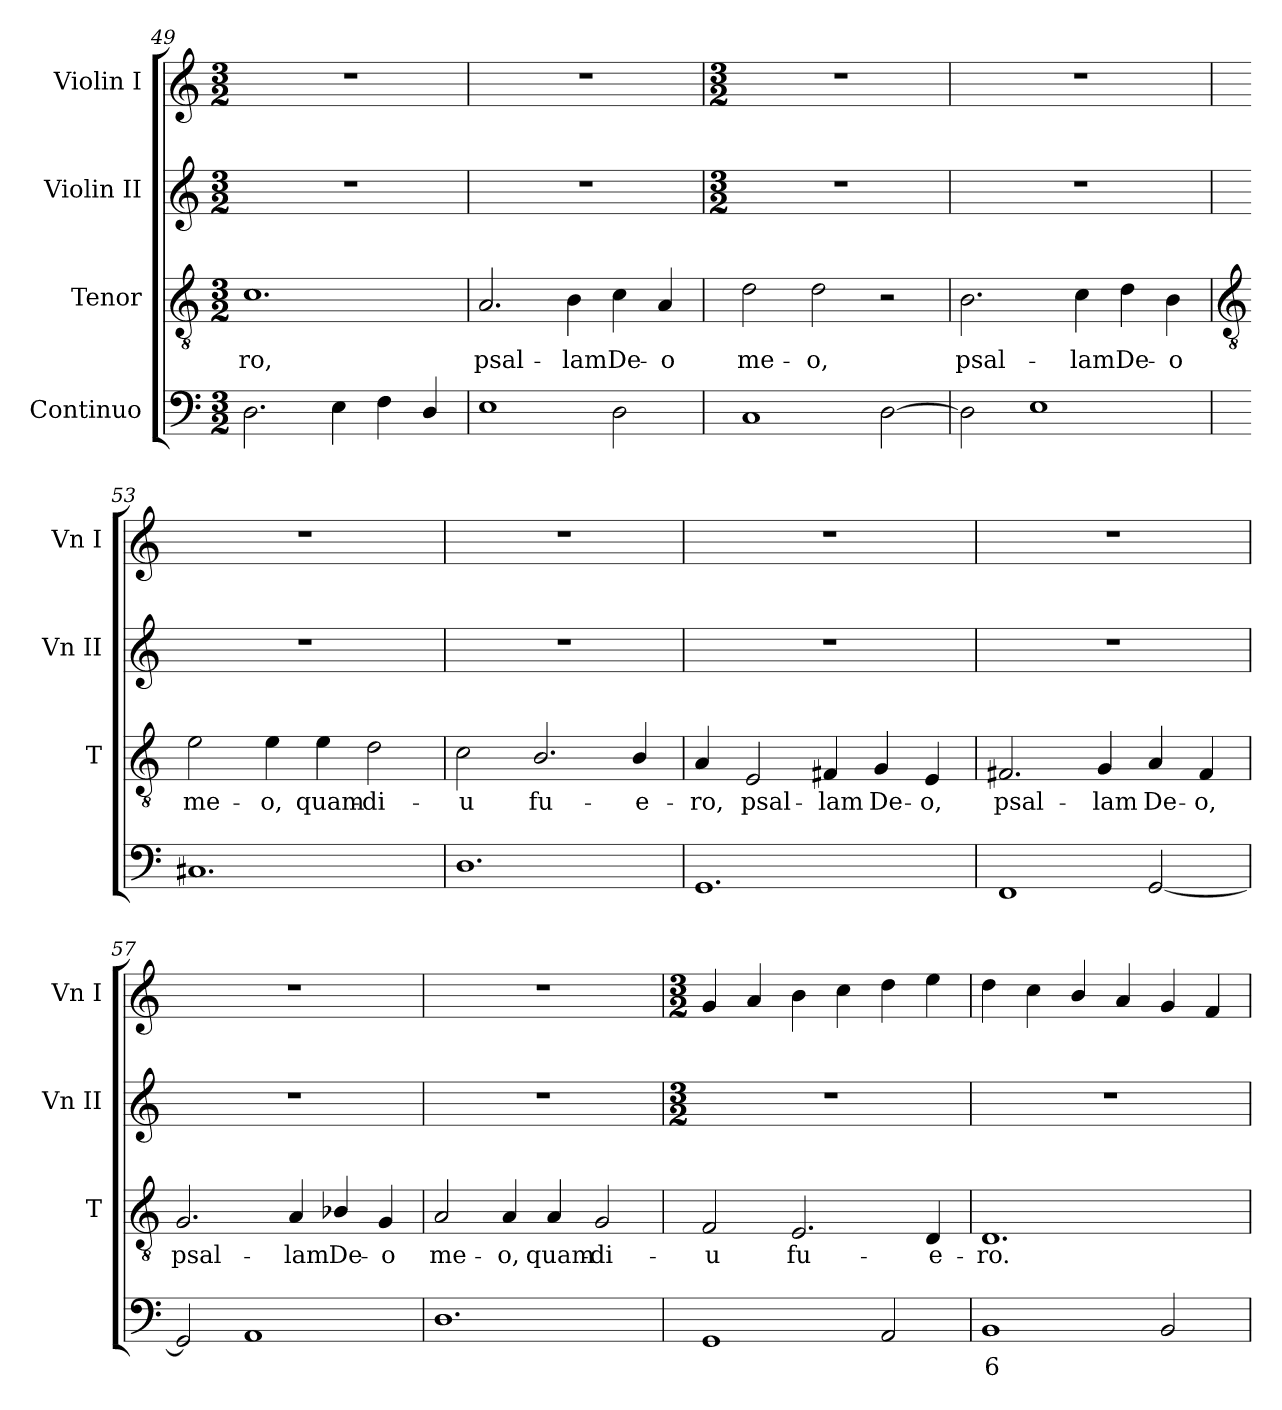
**kern	**text	**kern	**text	**kern	**kern
*part4	*part4	*part3	*part3	*part2	*part1
*staff4	*staff4	*staff3	*staff3	*staff2	*staff1
*I"Continuo	*	*I"Tenor	*	*I"Violin II	*I"Violin I
*	*	*I'T	*	*I'Vn II	*I'Vn I
*clefF4	*	*clefGv2	*	*clefG2	*clefG2
*k[]	*	*k[]	*	*k[]	*k[]
*C:	*	*C:	*	*C:	*C:
*M3/2	*	*M3/2	*	*M3/2	*M3/2
=49	=49	=49	=49	=49	=49
!	!	!	!LO:LY:b	!	!
2.D	.	1.c	-ro,	1.r	1.r
4E	.	.	.	.	.
4F	.	.	.	.	.
4D/	.	.	.	.	.
=50	=50	=50	=50	=50	=50
!	!	!	!LO:LY:b	!	!
1E	.	2.A	psal-	1.r	1.r
!	!	!	!LO:LY:b	!	!
.	.	4B	-lam	.	.
!	!	!	!LO:LY:b	!	!
2D	.	4c	De-	.	.
!	!	!	!LO:LY:b	!	!
.	.	4A	-o	.	.
!!LO:LB:g=z
=51	=51	=51	=51	=51	=51
*	*	*	*	*M3/2	*M3/2
!	!	!	!LO:LY:b	!	!
1C	.	2d	me-	1.r	1.r
!	!	!	!LO:LY:b	!	!
.	.	2d	-o,	.	.
[2D	.	2r	.	.	.
=52	=52	=52	=52	=52	=52
!	!	!	!LO:LY:b	!	!
2D]	.	2.B	psal-	1.r	1.r
1E	.	.	.	.	.
!	!	!	!LO:LY:b	!	!
.	.	4c	-lam	.	.
!	!	!	!LO:LY:b	!	!
.	.	4d	De-	.	.
!	!	!	!LO:LY:b	!	!
.	.	4B	-o	.	.
!!LO:LB:g=z
=53	=53	=53	=53	=53	=53
*	*	*clefGv2	*	*	*
!	!	!	!LO:LY:b	!	!
1.C#X	.	2e	me-	1.r	1.r
!	!	!	!LO:LY:b	!	!
.	.	4e	-o,	.	.
!	!	!	!LO:LY:b	!	!
.	.	4e	quam-	.	.
!	!	!	!LO:LY:b	!	!
.	.	2d	-di-	.	.
=54	=54	=54	=54	=54	=54
!	!	!	!LO:LY:b	!	!
1.D	.	2c	-u	1.r	1.r
!	!	!	!LO:LY:b	!	!
.	.	2.B/	fu-	.	.
!	!	!	!LO:LY:b	!	!
.	.	4B/	-e-	.	.
=55	=55	=55	=55	=55	=55
!	!	!	!LO:LY:b	!	!
1.GG	.	4A	-ro,	1.r	1.r
!	!	!	!LO:LY:b	!	!
.	.	2E	psal-	.	.
!	!	!	!LO:LY:b	!	!
.	.	4F#X	-lam	.	.
!	!	!	!LO:LY:b	!	!
.	.	4G	De-	.	.
!	!	!	!LO:LY:b	!	!
.	.	4E	-o,	.	.
=56	=56	=56	=56	=56	=56
!	!	!	!LO:LY:b	!	!
1FF	.	2.F#X	psal-	1.r	1.r
!	!	!	!LO:LY:b	!	!
.	.	4G	-lam	.	.
!	!	!	!LO:LY:b	!	!
[2GG	.	4A	De-	.	.
!	!	!	!LO:LY:b	!	!
.	.	4F#	-o,	.	.
=57	=57	=57	=57	=57	=57
!	!	!	!LO:LY:b	!	!
2GG]	.	2.G	psal-	1.r	1.r
1AA	.	.	.	.	.
!	!	!	!LO:LY:b	!	!
.	.	4A	-lam	.	.
!	!	!	!LO:LY:b	!	!
.	.	4B-X/	De-	.	.
!	!	!	!LO:LY:b	!	!
.	.	4G	-o	.	.
=58	=58	=58	=58	=58	=58
!	!	!	!LO:LY:b	!	!
1.D	.	2A	me-	1.r	1.r
!	!	!	!LO:LY:b	!	!
.	.	4A	-o,	.	.
!	!	!	!LO:LY:b	!	!
.	.	4A	quam-	.	.
!	!	!	!LO:LY:b	!	!
.	.	2G	-di-	.	.
!!LO:LB:g=z
=59	=59	=59	=59	=59	=59
*	*	*	*	*k[]	*k[]
*	*	*	*	*C:	*C:
*	*	*	*	*M3/2	*M3/2
!	!	!	!LO:LY:b	!LO:N:vis=1	!
1GG	.	2F	-u	1.r	4g
.	.	.	.	.	4a
!	!	!	!LO:LY:b	!	!
.	.	2.E	fu-	.	4b
.	.	.	.	.	4cc
2AA	.	.	.	.	4dd
!	!	!	!LO:LY:b	!	!
.	.	4D	-e-	.	4ee
=60	=60	=60	=60	=60	=60
!	!LO:LY:b	!	!LO:LY:b	!LO:N:vis=1	!
1BB	6	1.D	-ro.	1.r	4dd
.	.	.	.	.	4cc
.	.	.	.	.	4b/
.	.	.	.	.	4a
2BB	.	.	.	.	4g
.	.	.	.	.	4f
=	=	=	=	=	=
*-	*-	*-	*-	*-	*-
